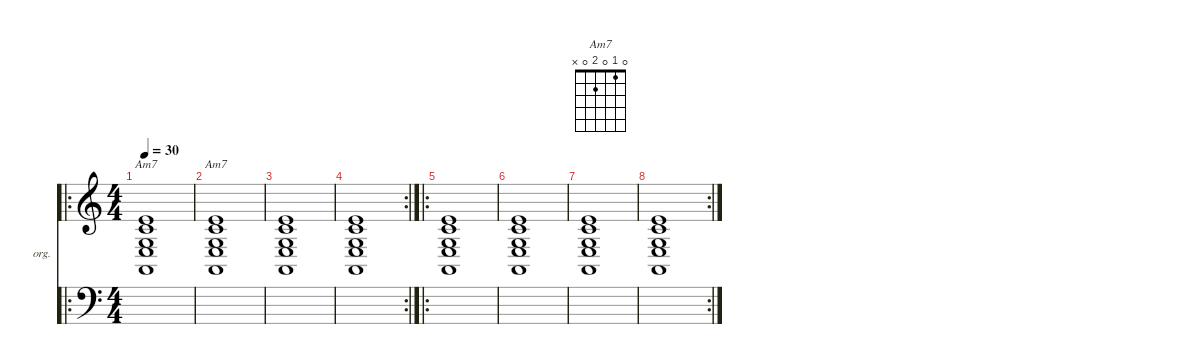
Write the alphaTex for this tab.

\defaultSystemsLayout 4
\hideDynamics
\bracketExtendMode nobrackets
\firstSystemTrackNameOrientation horizontal
\otherSystemsTrackNameOrientation horizontal
\track ("Organ" "org.") {defaultSystemsLayout 1 instrument drawbarorgan}
\staff {score}
\tuning (E4 B3 G3 D3 A2 E2)
\chord ("Am7" 0 1 0 2 0 x)
\ro
\ts (4 4)
\tempo 30
\clef g2
\ks c
(0.5 2.4 0.3 1.2 0.1).1{ch "Am7" dy mf instrument drawbarorgan beam Up} |
(0.5 2.4 0.3 1.2 0.1).1{ch "Am7" beam Up} |
(0.5 2.4 0.3 1.2 0.1).1{beam Up} |
\rc 2
(0.5 2.4 0.3 1.2 0.1).1{beam Up} |
\ro
(0.5 2.4 0.3 1.2 0.1).1{beam Up} |
(0.5 2.4 0.3 1.2 0.1).1{beam Up} |
(0.5 2.4 0.3 1.2 0.1).1{beam Up} |
\rc 2
(0.5 2.4 0.3 1.2 0.1).1{beam Up} |
\staff {score}
\tuning (G2 D2 A1 E1 B0)
\clef f4
\ottava regular
\simile none
\ks c
|
|
|
|
|
|
|
|
